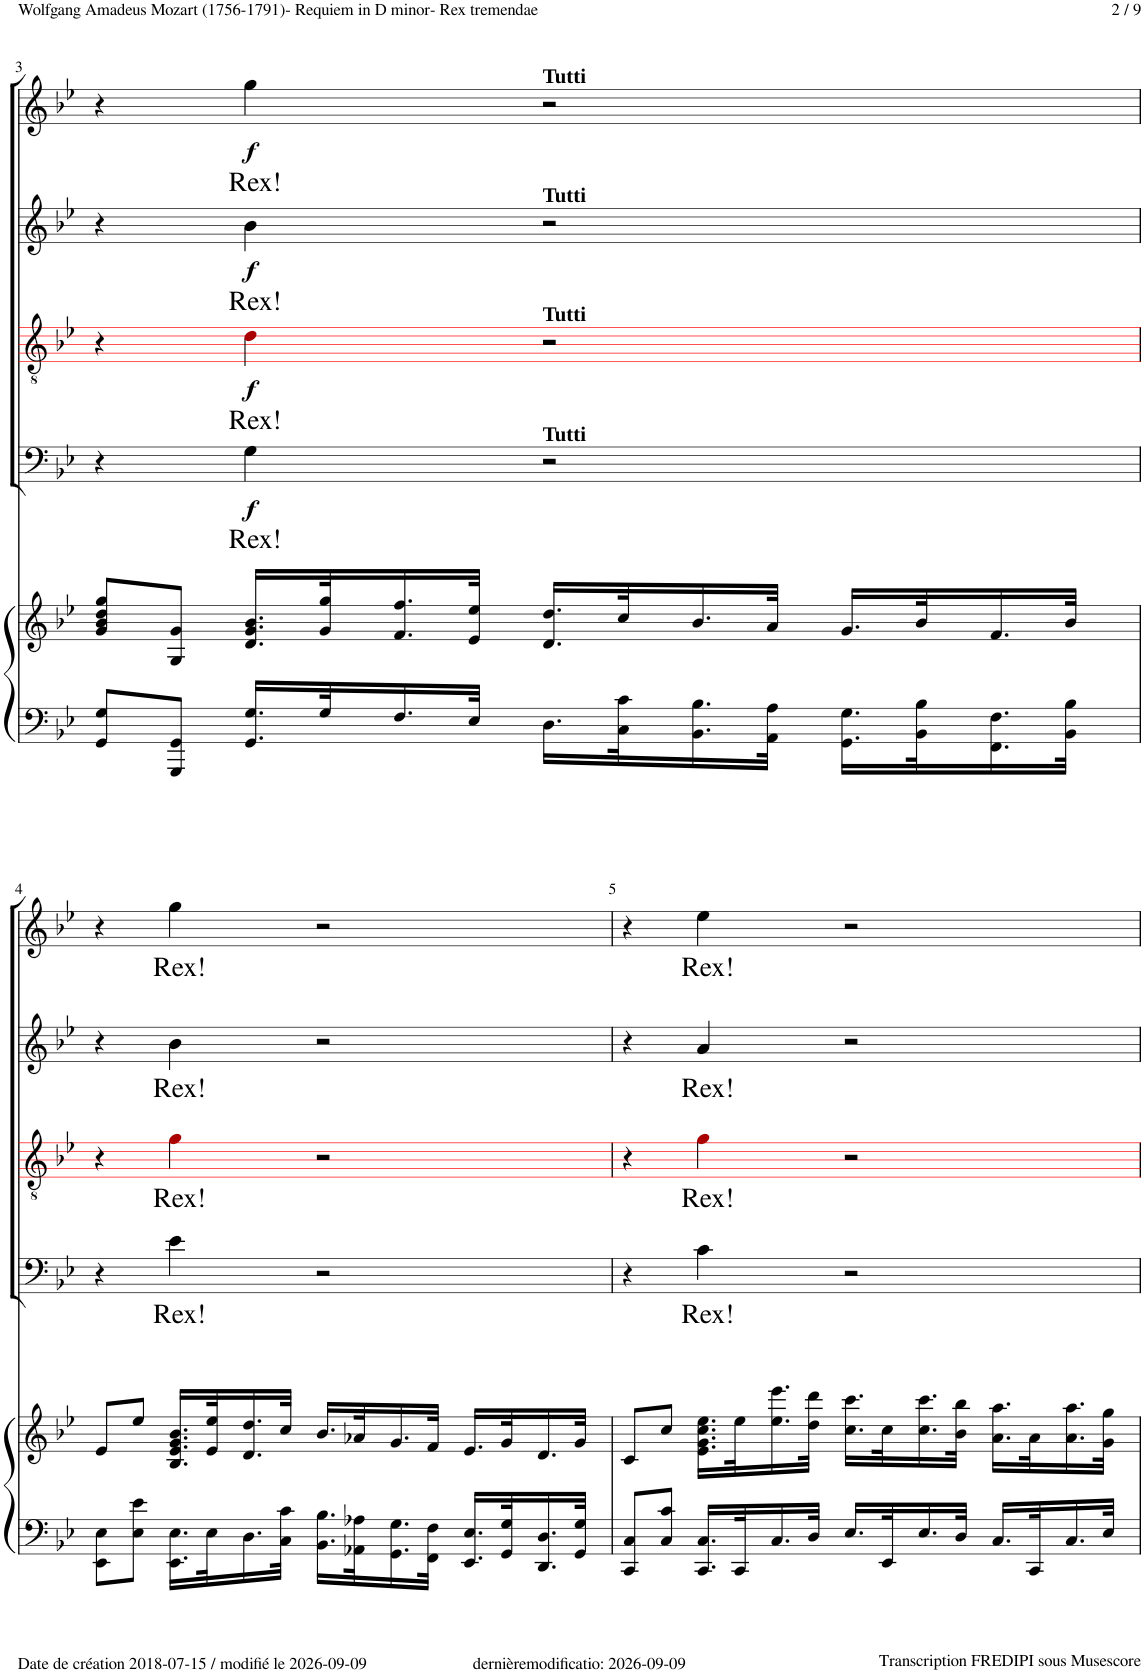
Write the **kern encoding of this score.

**kern	**kern	**kern	**text	**dynam	**kern	**text	**dynam	**kern	**text	**dynam	**kern	**text	**dynam
*part5	*part5	*part4	*part4	*part4	*part3	*part3	*part3	*part2	*part2	*part2	*part1	*part1	*part1
*staff6	*staff5	*staff4	*staff4	*staff4	*staff3	*staff3	*staff3	*staff2	*staff2	*staff2	*staff1	*staff1	*staff1
*I"Piano	*	*I"Bass	*	*	*I"Tenor	*	*	*I"Alto	*	*	*I"Soprano	*	*
*I'Pno	*	*	*	*	*	*	*	*	*	*	*	*	*
!!LO:PB:g=z
*clefF4	*clefG2	*clefF4	*	*	*clefGv2	*	*	*clefG2	*	*	*clefG2	*	*
*	*	*	*	*	*ITrd8c14	*	*	*	*	*	*	*	*
*k[b-e-]	*k[b-e-]	*k[b-e-]	*	*	*k[b-e-]	*	*	*k[b-e-]	*	*	*k[b-e-]	*	*
*M8/8	*M8/8	*M8/8	*	*	*M8/8	*	*	*M8/8	*	*	*M8/8	*	*
*met(c)	*met(c)	*met(c)	*	*	*met(c)	*	*	*met(c)	*	*	*met(c)	*	*
=3	=3	=3	=3	=3	=3	=3	=3	=3	=3	=3	=3	=3	=3
8GG/ 8G/L	8g/ 8b-/ 8dd/ 8gg/L	4r	.	.	4r	.	.	4r	.	.	4r	.	.
8GGG/ 8GG/J	8G/ 8g/J	.	.	.	.	.	.	.	.	.	.	.	.
!	!	!	!LO:LY:b	!LO:DY:b	!	!LO:LY:b	!LO:DY:b	!	!LO:LY:b	!LO:DY:b	!	!LO:LY:b	!LO:DY:b
16.GG/ 16.G/LL	16.d/ 16.g/ 16.b-/LL	4G!\	Rex!	f	4d!i\	Rex!	f	4b-!\	Rex!	f	4gg!\	Rex!	f
32G/K	32g/ 32gg/K	.	.	.	.	.	.	.	.	.	.	.	.
16.F/	16.f/ 16.ff/	.	.	.	.	.	.	.	.	.	.	.	.
32E-/JJk	32e-/ 32ee-/JJk	.	.	.	.	.	.	.	.	.	.	.	.
!	!	!	!	!	!	!	!	!	!	!	!LO:TX:a:B:t=Tutti	!	!
!	!	!	!	!	!	!	!	!LO:TX:a:B:t=Tutti	!	!	!	!	!
!	!	!	!	!	!LO:TX:a:B:t=Tutti	!	!	!	!	!	!	!	!
!	!	!LO:TX:a:B:t=Tutti	!	!	!	!	!	!	!	!	!	!	!
16.D\LL	16.d/ 16.dd/LL	2r	.	.	2r	.	.	2r	.	.	2r	.	.
32C\ 32c\K	32cc/K	.	.	.	.	.	.	.	.	.	.	.	.
16.BB-\ 16.B-\	16.b-/	.	.	.	.	.	.	.	.	.	.	.	.
32AA\ 32A\JJk	32a/JJk	.	.	.	.	.	.	.	.	.	.	.	.
16.GG\ 16.G\LL	16.g/LL	.	.	.	.	.	.	.	.	.	.	.	.
32BB-\ 32B-\K	32b-/K	.	.	.	.	.	.	.	.	.	.	.	.
16.FF\ 16.F\	16.f/	.	.	.	.	.	.	.	.	.	.	.	.
32BB-\ 32B-\JJk	32b-/JJk	.	.	.	.	.	.	.	.	.	.	.	.
!!LO:LB:g=z
=4	=4	=4	=4	=4	=4	=4	=4	=4	=4	=4	=4	=4	=4
8EE-\ 8E-\L	8e-/L	4r	.	.	4r	.	.	4r	.	.	4r	.	.
8E-\ 8e-\J	8ee-/J	.	.	.	.	.	.	.	.	.	.	.	.
!	!	!	!LO:LY:b	!	!	!LO:LY:b	!	!	!LO:LY:b	!	!	!LO:LY:b	!
16.EE-\ 16.E-\LL	16.B-/ 16.e-/ 16.g/ 16.b-/LL	4e-!\	Rex!	.	4g!i\	Rex!	.	4b-!\	Rex!	.	4gg!\	Rex!	.
32E-\K	32e-/ 32ee-/K	.	.	.	.	.	.	.	.	.	.	.	.
16.D\	16.d/ 16.dd/	.	.	.	.	.	.	.	.	.	.	.	.
32C\ 32c\JJk	32cc/JJk	.	.	.	.	.	.	.	.	.	.	.	.
16.BB-\ 16.B-\LL	16.b-/LL	2r	.	.	2r	.	.	2r	.	.	2r	.	.
32AA-X\ 32A-X\K	32a-X/K	.	.	.	.	.	.	.	.	.	.	.	.
16.GG\ 16.G\	16.g/	.	.	.	.	.	.	.	.	.	.	.	.
32FF\ 32F\JJk	32f/JJk	.	.	.	.	.	.	.	.	.	.	.	.
16.EE-/ 16.E-/LL	16.e-/LL	.	.	.	.	.	.	.	.	.	.	.	.
32GG/ 32G/K	32g/K	.	.	.	.	.	.	.	.	.	.	.	.
16.DD/ 16.D/	16.d/	.	.	.	.	.	.	.	.	.	.	.	.
32GG/ 32G/JJk	32g/JJk	.	.	.	.	.	.	.	.	.	.	.	.
=5	=5	=5	=5	=5	=5	=5	=5	=5	=5	=5	=5	=5	=5
8CC/ 8C/L	8c/L	4r	.	.	4r	.	.	4r	.	.	4r	.	.
8C/ 8c/J	8cc/J	.	.	.	.	.	.	.	.	.	.	.	.
!	!	!	!LO:LY:b	!	!	!LO:LY:b	!	!	!LO:LY:b	!	!	!LO:LY:b	!
16.CC/ 16.C/LL	16.e-\ 16.g\ 16.cc\ 16.ee-\LL	4c!\	Rex!	.	4g!i\	Rex!	.	4a!/	Rex!	.	4ee-!\	Rex!	.
32CC/K	32ee-\K	.	.	.	.	.	.	.	.	.	.	.	.
16.C/	16.ee-\ 16.eee-\	.	.	.	.	.	.	.	.	.	.	.	.
32D/JJk	32dd\ 32ddd\JJk	.	.	.	.	.	.	.	.	.	.	.	.
16.E-/LL	16.cc\ 16.ccc\LL	2r	.	.	2r	.	.	2r	.	.	2r	.	.
32EE-/K	32cc\K	.	.	.	.	.	.	.	.	.	.	.	.
16.E-/	16.cc\ 16.ccc\	.	.	.	.	.	.	.	.	.	.	.	.
32D/JJk	32b-\ 32bb-\JJk	.	.	.	.	.	.	.	.	.	.	.	.
16.C/LL	16.a\ 16.aa\LL	.	.	.	.	.	.	.	.	.	.	.	.
32CC/K	32a\K	.	.	.	.	.	.	.	.	.	.	.	.
16.C/	16.a\ 16.aa\	.	.	.	.	.	.	.	.	.	.	.	.
32E-/JJk	32g\ 32gg\JJk	.	.	.	.	.	.	.	.	.	.	.	.
=	=	=	=	=	=	=	=	=	=	=	=	=	=
*-	*-	*-	*-	*-	*-	*-	*-	*-	*-	*-	*-	*-	*-
